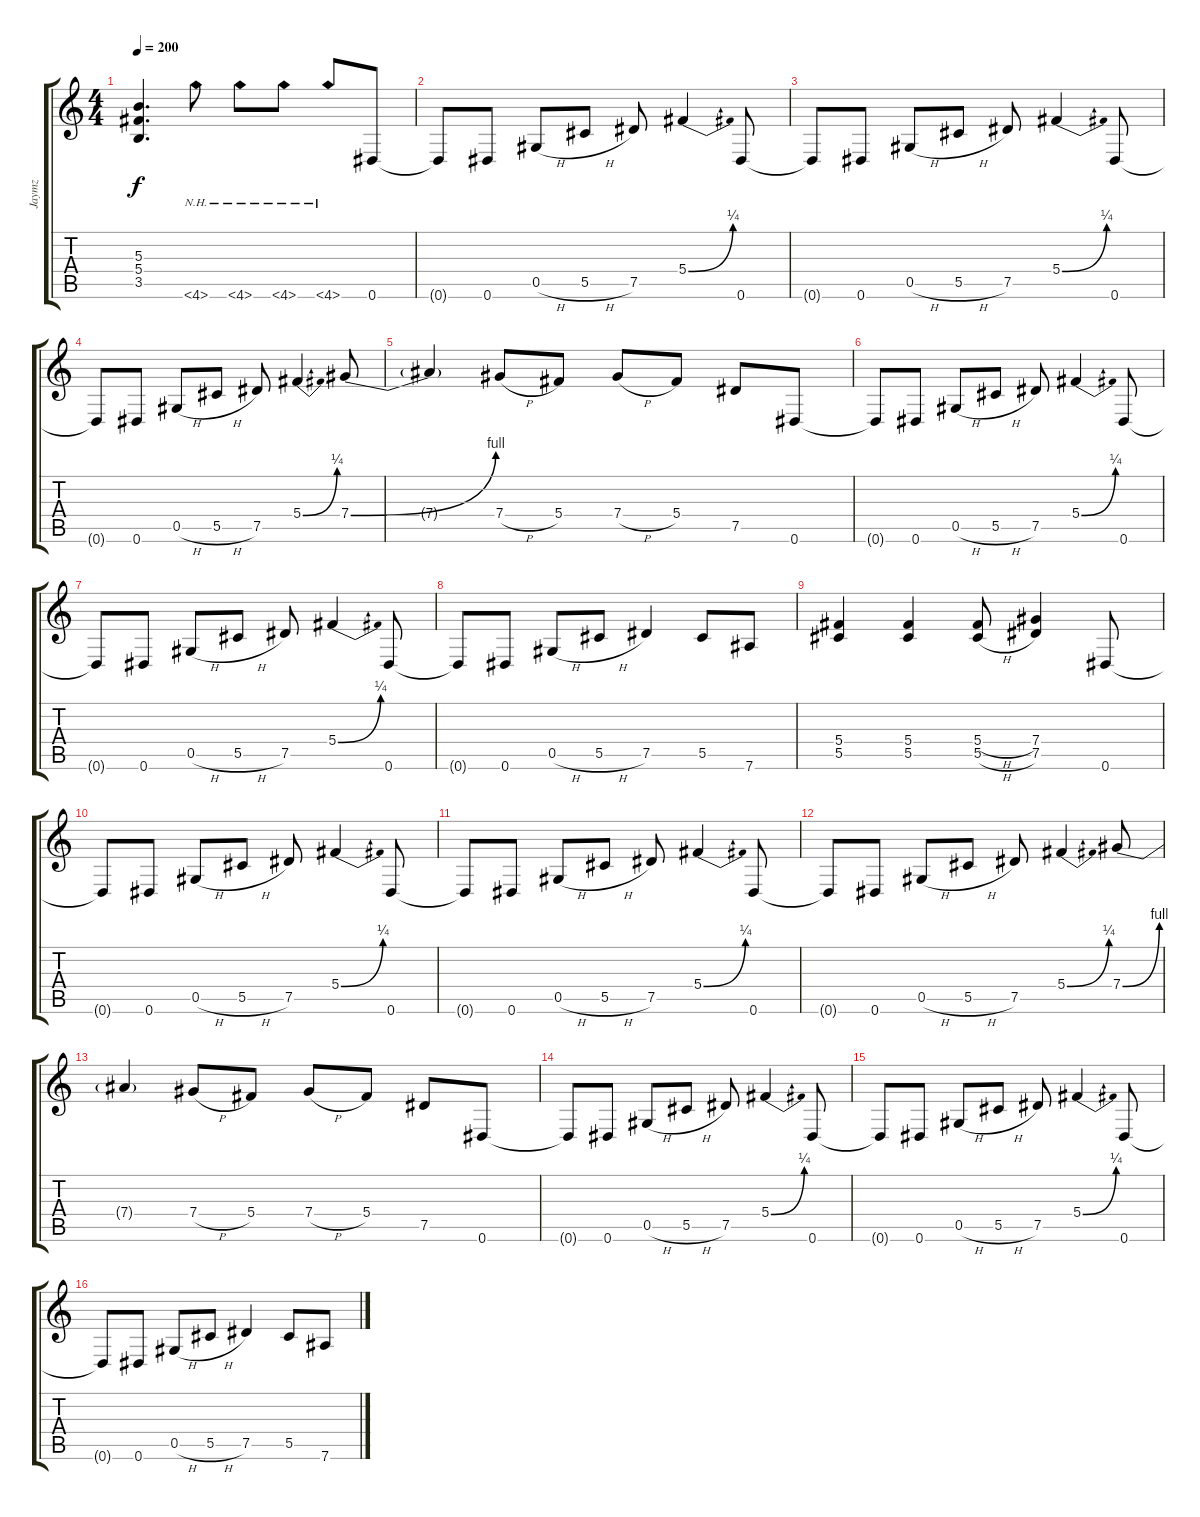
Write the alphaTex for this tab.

\track ("Jaymz" "Jaymz") {instrument distortionguitar}
\staff {score tabs}
\tuning (Eb4 Bb3 Gb3 Db3 Ab2 Eb2) {hide}
\ts (4 4)
\tempo 200
\clef g2
\ks c
(5.3{t} 5.4{t} 3.5{t}).4{d dy f} 4.6{nh}.8 4.6{nh}.8 4.6{nh}.8 4.6{nh}.8 0.6.8 |
0.6{t}.8 0.6.8 0.5{h}.8 5.5{h}.8 7.5.8 5.4{be (bend 0 0 60 1)}.4 0.6.8 |
0.6{t}.8 0.6.8 0.5{h}.8 5.5{h}.8 7.5.8 5.4{be (bend 0 0 60 1)}.4 0.6.8 |
0.6{t}.8 0.6.8 0.5{h}.8 5.5{h}.8 7.5.8 5.4{be (bend 0 0 60 1)}.4 7.4{be (bend 0 0 60 4)}.8 |
7.4{t}.4 7.4{h}.8 5.4.8 7.4{h}.8 5.4.8 7.5.8 0.6.8 |
0.6{t}.8 0.6.8 0.5{h}.8 5.5{h}.8 7.5.8 5.4{be (bend 0 0 60 1)}.4 0.6.8 |
0.6{t}.8 0.6.8 0.5{h}.8 5.5{h}.8 7.5.8 5.4{be (bend 0 0 60 1)}.4 0.6.8 |
0.6{t}.8 0.6.8 0.5{h}.8 5.5{h}.8 7.5.4 5.5.8 7.6.8 |
(5.4 5.5).4 (5.4 5.5).4 (5.4{h} 5.5{h}).8 (7.4 7.5).4 0.6.8 |
0.6{t}.8 0.6.8 0.5{h}.8 5.5{h}.8 7.5.8 5.4{be (bend 0 0 60 1)}.4 0.6.8 |
0.6{t}.8 0.6.8 0.5{h}.8 5.5{h}.8 7.5.8 5.4{be (bend 0 0 60 1)}.4 0.6.8 |
0.6{t}.8 0.6.8 0.5{h}.8 5.5{h}.8 7.5.8 5.4{be (bend 0 0 60 1)}.4 7.4{be (bend 0 0 60 4)}.8 |
7.4{t}.4 7.4{h}.8 5.4.8 7.4{h}.8 5.4.8 7.5.8 0.6.8 |
0.6{t}.8 0.6.8 0.5{h}.8 5.5{h}.8 7.5.8 5.4{be (bend 0 0 60 1)}.4 0.6.8 |
0.6{t}.8 0.6.8 0.5{h}.8 5.5{h}.8 7.5.8 5.4{be (bend 0 0 60 1)}.4 0.6.8 |
0.6{t}.8 0.6.8 0.5{h}.8 5.5{h}.8 7.5.4 5.5.8 7.6.8
